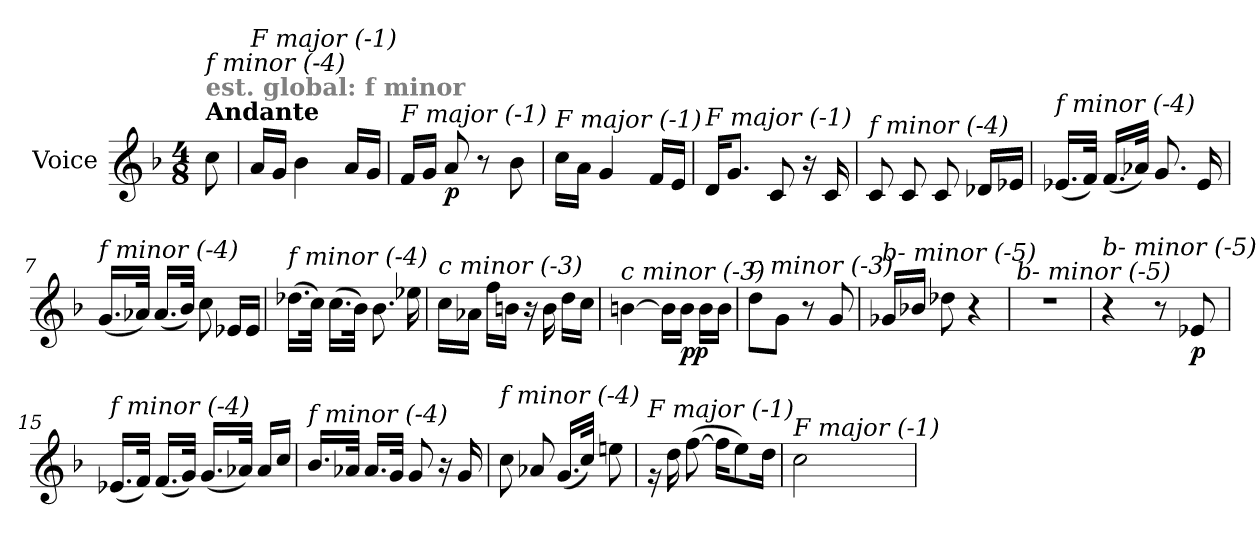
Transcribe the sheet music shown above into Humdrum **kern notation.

**kern	**dynam
*part1	*part1
*staff1	*staff1
*I"Voice	*
*I'V	*
*clefG2	*
*k[b-]	*
*M4/8	*
=	=
!LO:TX:a:B:t=Andante	!
!LO:TX:a:B:color=#808080:t=est. global&colon; f minor	!
!LO:TX:i:t=f minor (-4)	!
8cc\	.
=1	=1
!LO:TX:i:t=F major (-1)	!
16a/LL	.
16g/JJ	.
4b-\	.
16a/LL	.
16g/JJ	.
=2	=2
!LO:TX:i:t=F major (-1)	!
16f/LL	.
16g/JJ	.
!	!LO:DY:b
8a/	p
8r	.
8b-\	.
=3	=3
!LO:TX:i:t=F major (-1)	!
16cc\LL	.
16a\JJ	.
4g/	.
16f/LL	.
16e/JJ	.
=4	=4
!LO:TX:i:t=F major (-1)	!
16d/KL	.
8.g/J	.
8c/	.
16r	.
16c/	.
=5	=5
!LO:TX:i:t=f minor (-4)	!
8c/	.
8c/	.
8c/	.
16d-X/LL	.
16e-X/JJ	.
!!LO:LB:g=z
=6	=6
!LO:TX:i:t=f minor (-4)	!
(<16.e-X/LL	.
32f/JJk)	.
(<16.f/LL	.
32a-X/JJk)	.
8.g/	.
16e-/	.
=7	=7
!LO:TX:i:t=f minor (-4)	!
(<16.g/LL	.
32a-X/JJk)	.
(<16.a-/LL	.
32b-/JJk)	.
8cc\	.
16e-X/LL	.
16e-/JJ	.
=8	=8
!LO:TX:i:t=f minor (-4)	!
(>16.dd-X\LL	.
32cc\JJk)	.
(>16.cc\LL	.
32b-\JJk)	.
8.b-\	.
16ee-X\	.
=9	=9
!LO:TX:i:t=c minor (-3)	!
16cc\LL	.
16a-X\JJ	.
16ff\LL	.
16bn\JJ	.
16r	.
16b\	.
16dd\LL	.
16cc\JJ	.
!!LO:LB:g=z
=10	=10
!LO:TX:i:t=c minor (-3)	!
[4bn\	.
16b\LL]	.
!	!LO:DY:b
16b\JJ	pp
16b\LL	.
16b\JJ	.
=11	=11
!LO:TX:i:t=c minor (-3)	!
8dd\L	.
8g\J	.
8r	.
8g/	.
=12	=12
!LO:TX:i:t=b- minor (-5)	!
16g-Xi/LL	.
16b-Xi/JJ	.
8dd-Xi\	.
4r	.
=13	=13
!LO:TX:i:t=b- minor (-5)	!
2r	.
=14	=14
!LO:TX:i:t=b- minor (-5)	!
4r	.
8r	.
!	!LO:DY:b
8e-X/	p
!!LO:LB:g=z
=15	=15
!LO:TX:i:t=f minor (-4)	!
(<16.e-X/LL	.
32f/JJk)	.
(<16.f/LL	.
32g/JJk)	.
(<16.g/LL	.
32a-X/JJk)	.
16a-/LL	.
16cc/JJ	.
=16	=16
!LO:TX:i:t=f minor (-4)	!
16.b-/LL	.
32a-X/JJk	.
16.a-/LL	.
32g/JJk	.
8g/	.
16r	.
16g/	.
=17	=17
!LO:TX:i:t=f minor (-4)	!
8cc\	.
8a-X/	.
(<16.g/LL	.
32cc/JJk)	.
8een\	.
=18	=18
!LO:TX:i:t=F major (-1)	!
16rg	.
16dd\	.
(>[8ff\	.
16ff\KL]	.
8ee\)	.
16dd\Jk	.
=19	=19
!LO:TX:i:t=F major (-1)	!
2cc\	.
=	=
*-	*-
